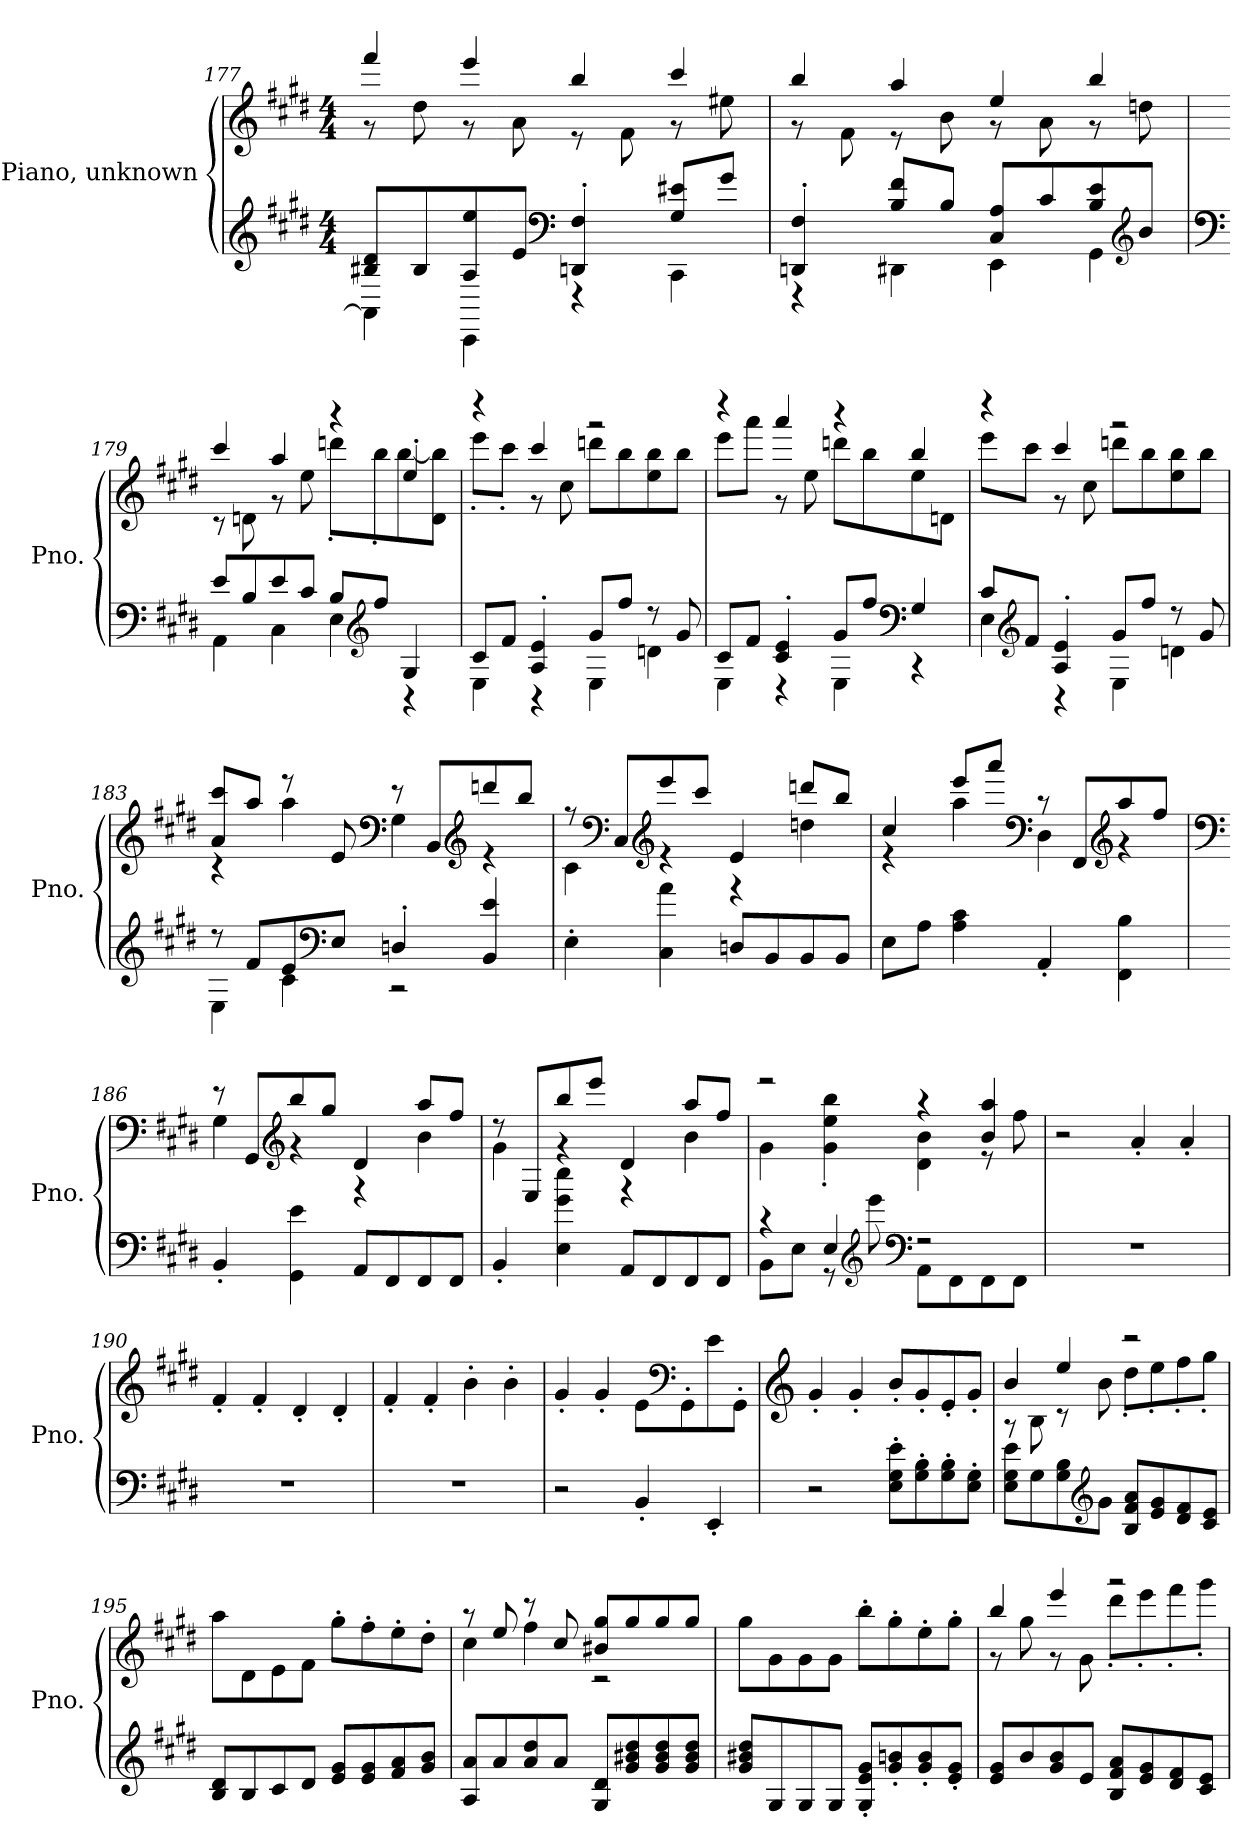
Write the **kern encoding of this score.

**kern	**kern
*part1	*part1
*staff2	*staff1
*I"Piano, unknown	*
*I'Pno.	*
*clefG2	*clefG2
*k[f#c#g#d#]	*k[f#c#g#d#]
*M4/4	*M4/4
=177	=177
*^	*^
8B#X/ 8d#/L	4AA\]	4fff#/	8r
8B#/	.	.	8dd#\
8A/ 8ee/	4CC#\	4eee/	8r
8e/J	.	.	8a\
*clefF4	*	*	*
4DDn/' 4F#/'	4r	4bb/	8r
.	.	.	8f#\
8G#/ 8e#X/L	4CC#\	4ccc#/	8r
8g#/J	.	.	8ee#X\
=178	=178	=178	=178
4DDn/' 4F#/'	4r	4bb/	8r
.	.	.	8f#\
8B/ 8f#/L	4DD#X\	4aa/	8r
8B/J	.	.	8b\
8C#/ 8A/L	4EE\	4ee/	8r
8c#/	.	.	8a\
8B/ 8e/	4GG#\	4bb/	8r
*clefG2	*	*	*
8b/J	.	.	8ddn\
!!LO:LB:g=z	!!
=179	=179	=179	=179
*clefF4	*	*	*
8e/L	4AA\	4ccc#/	8r
8B/	.	.	8dn\
8e/	4C#\	4aa/	8r
8c#/J	.	.	8ee\
8B/L	4E\	4r	8dddn'\L
*clefG2	*	*	*
8ff#/J	.	.	8bb'\
4G#/	4r	4ee'/	[8bb\
.	.	.	8d\ 8bb\]J
=180	=180	=180	=180
8c#/L	4E\	4r	8eee'\L
8f#/J	.	.	8ccc#'\J
4A/' 4e/'	4r	4ccc#/	8r
.	.	.	8cc#\
8g#/L	4E\	2r	8dddn\L
8ff#/J	.	.	8bb\
8r	4dn\	.	8ee\ 8bb\
8g#/	.	.	8bb\J
=181	=181	=181	=181
8c#/L	4E\	4r	8eee\L
8f#/J	.	.	8aaa\J
4c#/' 4e/'	4r	4aaa/	8r
.	.	.	8ee\
8g#/L	4E\	4r	8dddn\L
8ff#/J	.	.	8bb\
*clefF4	*	*	*
4G#/	4r	4bb/	8ee\
.	.	.	8dn\J
!!LO:LB:g=z	!!
=182	=182	=182	=182
8c#/L	4E\	4r	8eee\L
*clefG2	*	*	*
8f#/J	.	.	8ccc#\J
4A/' 4e/'	4r	4ccc#/	8r
.	.	.	8cc#\
8g#/L	4E\	2r	8dddn\L
8ff#/J	.	.	8bb\
8r	4dn\	.	8ee\ 8bb\
8g#/	.	.	8bb\J
=183	=183	=183	=183
8r	4E\	8a/ 8ccc#/L	4r
8f#/L	.	8aa/J	.
8e/	4c#\	8r	4aa\
*clefF4	*	*	*
8E/J	.	8e/	.
*	*	*clefF4	*
4Dn'/	2r	8r	4G#\
.	.	8BB/L	.
*	*	*clefG2	*
4BB/ 4e/	.	8dddn/	4r
.	.	8bb/J	.
*v	*v	*	*
=184	=184	=184
4E'\	8r	4c#\
*	*clefF4	*
.	8C#/L	.
*	*clefG2	*
4C#\ 4a\	8eee/	4r
.	8ccc#/J	.
8Dn/L	4e/	4r
8BB/	.	.
8BB/	8dddn/L	4ddn\
8BB/J	8bb/J	.
!!LO:PB:g=z	!!
=185	=185	=185
8E\L	4cc#/	4r
8A\J	.	.
4A\ 4c#\	8eee/L	4aa\
.	8aaa/J	.
*	*clefF4	*
4AA'/	8r	4D#\
.	8FF#/L	.
*	*clefG2	*
4FF#\ 4B\	8aa/	4r
.	8ff#/J	.
=186	=186	=186
*	*clefF4	*
4BB'/	8r	4G#\
.	8GG#/L	.
*	*clefG2	*
4GG#\ 4e\	8bb/	4r
.	8gg#/J	.
8AA/L	4d#/	4r
8FF#/	.	.
8FF#/	8aa/L	4b\
8FF#/J	8ff#/J	.
=187	=187	=187
4BB'/	8r	4g#\
.	8E/L	.
4E\ 4g#\ 4ee\	8bb/	4r
.	8eee/J	.
8AA/L	4d#/	4r
8FF#/	.	.
8FF#/	8aa/L	4b\
8FF#/J	8ff#/J	.
!!LO:LB:g=z	!!
=188	=188	=188
*^	*	*
4r	8BB\L	2r	4g#\
.	8E\J	.	.
4E/	8r	.	4g#\' 4ee\' 4bb\'
*clefG2	*	*	*
.	8eee\	.	.
*clefF4	*	*	*
2r	8AA\L	4r	4d#\ 4b\
.	8FF#\	.	.
.	8FF#\	4b/ 4aa/	8r
.	8FF#\J	.	8ff#\
*v	*v	*	*
*	*v	*v
=189	=189
1r	2r
.	4a'/
.	4a'/
=190	=190
1r	4f#'/
.	4f#'/
.	4d#'/
.	4d#'/
=191	=191
1r	4f#'/
.	4f#'/
.	4b'\
.	4b'\
=192	=192
2r	4g#'/
.	4g#'/
4BB'/	8e\L
*	*clefF4
.	8GG#'\
4EE'/	8e\
.	8GG#'\J
=193	=193
*	*clefG2
2r	4g#'/
.	4g#'/
8E\' 8G#\' 8e\'L	8b'/L
8G#\' 8B\'	8g#'/
8G#\' 8B\'	8e'/
8E\' 8G#\'J	8g#'/J
!!LO:LB:g=z
=194	=194
*	*^
8E\ 8G#\ 8e\L	4b/	8r
8G#\	.	8B\
8G#\ 8B\	4ee/	8r
*clefG2	*	*
8g#\J	.	8b\
8B/ 8f#/ 8a/L	2r	8dd#'\L
8e/ 8g#/	.	8ee'\
8d#/ 8f#/	.	8ff#'\
8c#/ 8e/J	.	8gg#'\J
*	*v	*v
=195	=195
8B/ 8d#/L	8aa\L
8B/	8d#\
8c#/	8e\
8d#/J	8f#\J
8e/ 8g#/L	8gg#'\L
8e/ 8g#/	8ff#'\
8f#/ 8a/	8ee'\
8g#/ 8b/J	8dd#'\J
=196	=196
*	*^
8A/ 8a/L	8r	4cc#\
8a/	8ee/	.
8a/ 8dd#/	8r	4ff#\
8a/J	8cc#/	.
8G#/ 8d#/L	8b#X/ 8gg#/L	2r
8g#/ 8b#X/ 8dd#/	8gg#/	.
8g#/ 8b#/ 8dd#/	8gg#/	.
8g#/ 8b#/ 8dd#/J	8gg#/J	.
*	*v	*v
=197	=197
8g#/ 8b#X/ 8dd#/L	8gg#\L
8G#/	8g#\
8G#/	8g#\
8G#/J	8g#\J
8G#/' 8e/' 8g#/'L	8bb'\L
8g#/' 8bn/'	8gg#'\
8g#/' 8b/'	8ee'\
8e/' 8g#/'J	8gg#'\J
!!LO:LB:g=z
=198	=198
*	*^
8e/ 8g#/L	4bb/	8r
8b/	.	8gg#\
8g#/ 8b/	4eee/	8r
8e/J	.	8g#\
8B/ 8f#/ 8a/L	2r	8ddd#'\L
8e/ 8g#/	.	8eee'\
8d#/ 8f#/	.	8fff#'\
8c#/ 8e/J	.	8ggg#'\J
*	*v	*v
=	=
*-	*-
